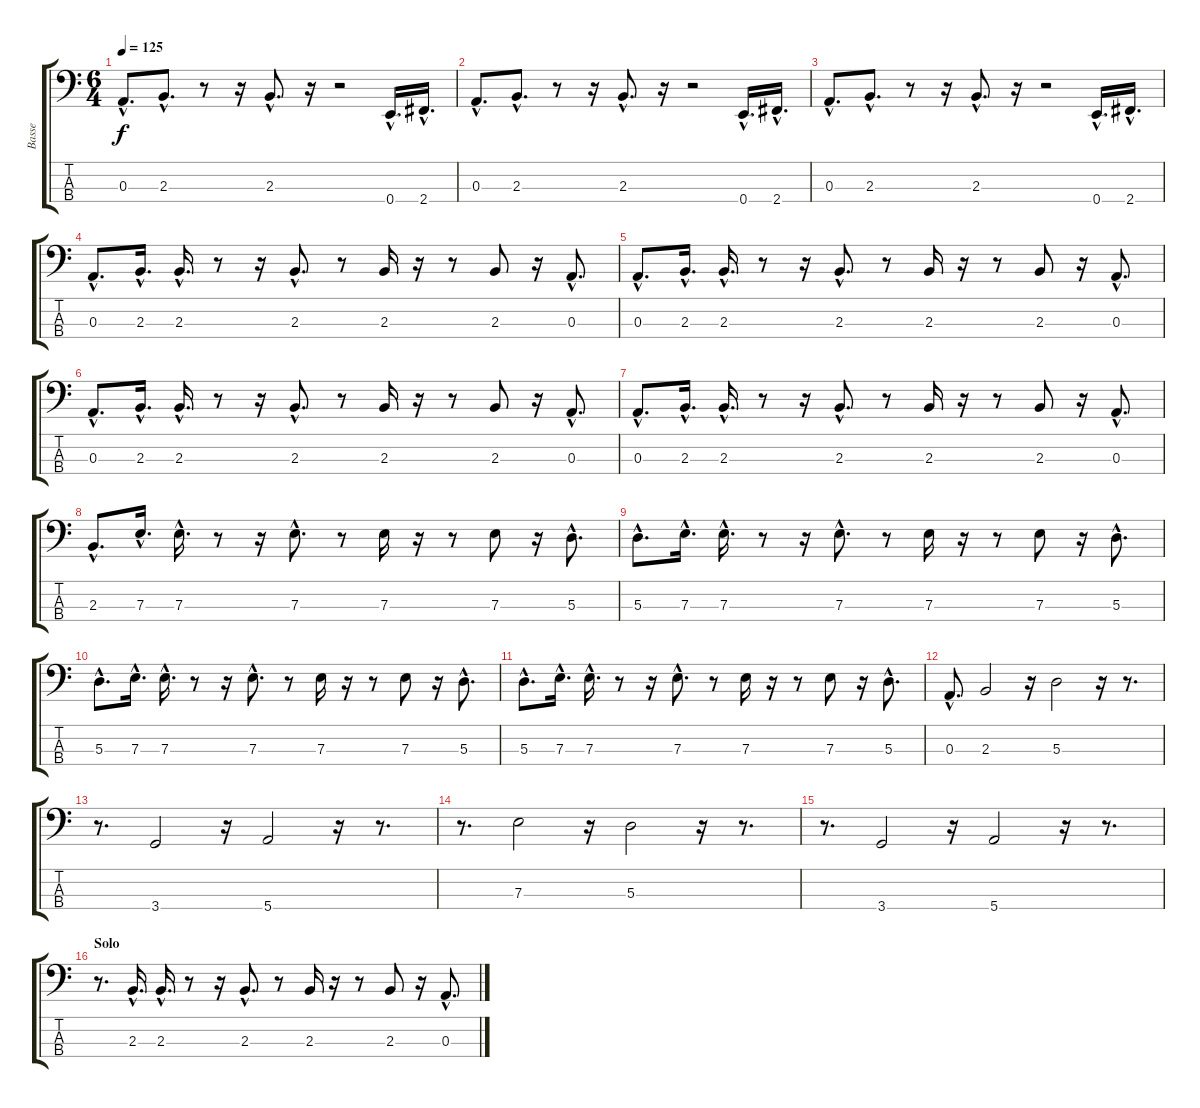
\track ("Basse" "Basse") {instrument electricbassfinger}
\staff {score tabs}
\tuning (G2 D2 A1 E1) {hide}
\ts (6 4)
\tempo 125
\clef f4
\ks c
0.3{hac}.8{d dy f} 2.3{hac}.8{d} r.8 r.16 2.3{hac}.8{d} r.16 r.2 0.4{hac}.16{d} 2.4{hac}.16{d} |
0.3{hac}.8{d} 2.3{hac}.8{d} r.8 r.16 2.3{hac}.8{d} r.16 r.2 0.4{hac}.16{d} 2.4{hac}.16{d} |
0.3{hac}.8{d} 2.3{hac}.8{d} r.8 r.16 2.3{hac}.8{d} r.16 r.2 0.4{hac}.16{d} 2.4{hac}.16{d} |
0.3{hac}.8{d} 2.3{hac}.16{d} 2.3{hac}.16{d} r.8 r.16 2.3{hac}.8{d} r.8 2.3.16 r.16 r.8 2.3.8 r.16 0.3{hac}.8{d} |
0.3{hac}.8{d} 2.3{hac}.16{d} 2.3{hac}.16{d} r.8 r.16 2.3{hac}.8{d} r.8 2.3.16 r.16 r.8 2.3.8 r.16 0.3{hac}.8{d} |
0.3{hac}.8{d} 2.3{hac}.16{d} 2.3{hac}.16{d} r.8 r.16 2.3{hac}.8{d} r.8 2.3.16 r.16 r.8 2.3.8 r.16 0.3{hac}.8{d} |
0.3{hac}.8{d} 2.3{hac}.16{d} 2.3{hac}.16{d} r.8 r.16 2.3{hac}.8{d} r.8 2.3.16 r.16 r.8 2.3.8 r.16 0.3{hac}.8{d} |
2.3{hac}.8{d} 7.3{hac}.16{d} 7.3{hac}.16{d} r.8 r.16 7.3{hac}.8{d} r.8 7.3.16 r.16 r.8 7.3.8 r.16 5.3{hac}.8{d} |
5.3{hac}.8{d} 7.3{hac}.16{d} 7.3{hac}.16{d} r.8 r.16 7.3{hac}.8{d} r.8 7.3.16 r.16 r.8 7.3.8 r.16 5.3{hac}.8{d} |
5.3{hac}.8{d} 7.3{hac}.16{d} 7.3{hac}.16{d} r.8 r.16 7.3{hac}.8{d} r.8 7.3.16 r.16 r.8 7.3.8 r.16 5.3{hac}.8{d} |
5.3{hac}.8{d} 7.3{hac}.16{d} 7.3{hac}.16{d} r.8 r.16 7.3{hac}.8{d} r.8 7.3.16 r.16 r.8 7.3.8 r.16 5.3{hac}.8{d} |
0.3{hac}.8{d} 2.3.2 r.16 5.3.2 r.16 r.8{d} |
r.8{d} 3.4.2 r.16 5.4.2 r.16 r.8{d} |
r.8{d} 7.3.2 r.16 5.3.2 r.16 r.8{d} |
r.8{d} 3.4.2 r.16 5.4.2 r.16 r.8{d} |
\section ("" "Solo")
r.8{d} 2.3{hac}.16{d} 2.3{hac}.16{d} r.8 r.16 2.3{hac}.8{d} r.8 2.3.16 r.16 r.8 2.3.8 r.16 0.3{hac}.8{d}
